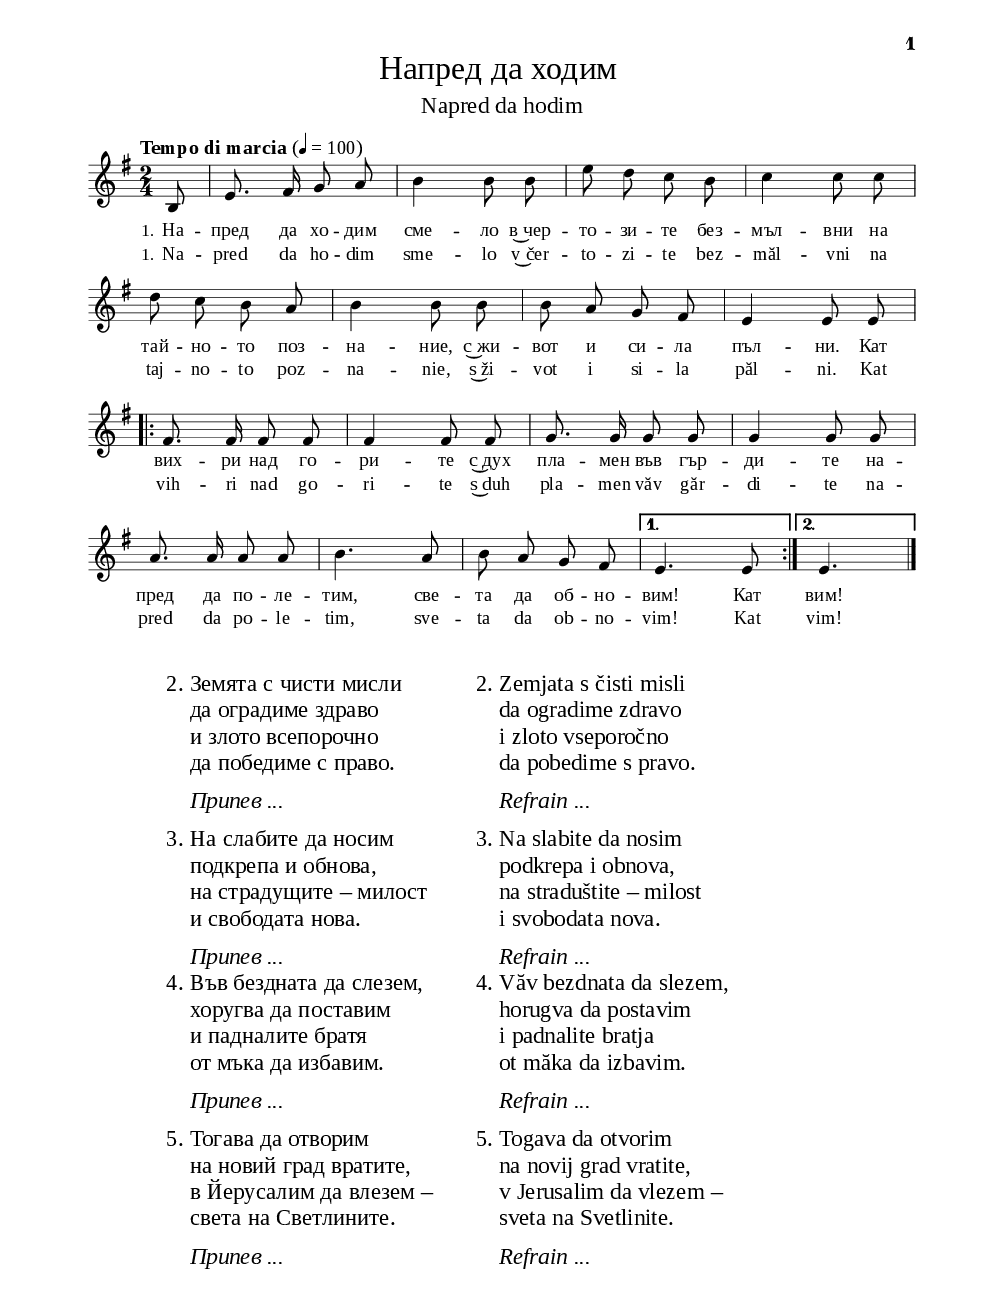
\version "2.24.4"

% include paper part and global functions
\include "include/globals.ily"

\bookpart {
  \label #'ref036
  \tocItem \markup "Напред да ходим – Napred da hodim"
  \include "include/bookpart-paper.ily"
  \score {
    \include "include/score-layout.ily"

    \new Voice \absolute {
      \clef treble
      \key e \minor
      \time 2/4
      \tempoFunc "Tempo di marcia" 4 "100"
      \autoBeamOff
      \partial 8


      b8 | e'8. fis'16 g'8 a' | b'4 b'8 b' | e''8 d'' c'' b' | c''4 c''8 c'' \break |
      d''8 c'' b' a' | b'4 b'8 b' | b'8 a' g' fis' | e'4 e'8 e' \break |
      \repeat volta 2 {
        fis'8. fis'16 fis'8 fis' |
        fis'4 fis'8 fis' |
        g'8. g'16 g'8 g' |
        g'4 g'8 g' | \break

        a'8.  a'16 a'8 a' |
        b'4. a'8 |
        b'8 a' g'  fis'8 |
      } \alternative {
        {  e'4. e'8 |}
        {e'4. \bar "|." \break }
      }
    }

    \addlyrics {
     \set stanza = "1." На -- пред
      да хо -- дим сме -- ло в~чер -- то -- зи -- те
      без -- мъл -- вни на тай -- но -- то поз -- на --
      ние, с~жи -- вот и си -- ла пъл -- ни. Кат вих
      -- ри над го -- ри -- те с~дух пла -- мен във
      гър -- ди -- те на -- пред да по -- ле -- тим,
      све -- та да об -- но -- вим! Кат вим!}
      \addlyrics {
        \set stanza = "1." Na -- pred
        da ho -- dim sme -- lo v~čer -- to -- zi -- te
        bez -- măl -- vni na taj -- no -- to poz -- na --
        nie, s~ži -- vot i si -- la păl -- ni. Kat vih
        -- ri nad go -- ri -- te s~duh pla -- men văv
        găr -- di -- te na -- pred da po -- le -- tim,
        sve -- ta da ob -- no -- vim! Kat vim!}

        \header {
          title = \titleFunc "Напред да ходим " "Napred da hodim"
        }

        \midi{}

      } % score

      \markup \empty-two

      \markup \abs-fontsize #11 {
        \hspace #10
        \override #`(baseline-skip . ,bgCoupletBaselineSkip)
        \column {
          \line {  2. Земята с чисти мисли}
          \line {   "   "да оградиме здраво}

          \line {   "   "и злото всепорочно}

          \line {   "   "да победиме с право.}
          \vspace #0.5

          \line { "   " \italic {Припев ... }}
          \vspace #0.5


          \line {   3. На слабите да носим}

          \line {   "   "подкрепа и обнова,}

          \line {   "   "на страдущите – милост}

          \line {   "   "и свободата нова.}

          \vspace #0.5
          \line { "   " \italic {Припев ...}}

          \line {  4. Във бездната да слезем,}

          \line {   "   "хоругва да поставим}

          \line {   "   "и падналите братя}

          \line {   "   "от мъка да избавим.}

          \vspace #0.5
          \line { "   " \italic {Припев ...}}
          \vspace #0.5

          \line {   5. Тогава да отворим}

          \line {   "   "на новий град вратите,}

          \line {   "   "в Йерусалим да влезем –}

          \line {   "   "света на Светлините.}
          \vspace #0.5

          \line { "   " \italic  {Припев ...}}



        }

        \hspace #5
        \override #`(baseline-skip . ,bgCoupletBaselineSkip)
        \column {
          \line {  2. Zemjata s čisti misli}
          \line {   "   "da ogradime zdravo}

          \line {   "   "i zloto vseporočno}

          \line {   "   "da pobedime s pravo.}
          \vspace #0.5

          \line { "   " \italic {Refrain ... }}
          \vspace #0.5


          \line {   3. Na slabite da nosim}

          \line {   "   "podkrepa i obnova,}

          \line {   "   "na straduštite – milost}

          \line {   "   "i svobodata nova.}

          \vspace #0.5
          \line { "   " \italic {Refrain ...}}

          \line {  4. Văv bezdnata da slezem,}

          \line {   "   "horugva da postavim}

          \line {   "   "i padnalite bratja}

          \line {   "   "ot măka da izbavim.}

          \vspace #0.5
          \line { "   " \italic {Refrain ...}}
          \vspace #0.5

          \line {   5. Togava da otvorim}

          \line {   "   "na novij grad vratite,}

          \line {   "   "v Jerusalim da vlezem –}

          \line {   "   "sveta na Svetlinite.}
          \vspace #0.5

          \line { "   " \italic  {Refrain ...}}


        } %column
      } % markup


      \pageBreak

      % include foreign translation(s) of the song
       \version "2.24.4"

\markup \fill-line { \fontsize #deTitleFontSize "Lasst uns kühn vorwärtsgehen" }
\markup \null
\markup \null
\markup \abs-fontsize #11 {
   \fill-line {
  \override #`(baseline-skip . ,deCoupletBaselineSkip)

  \column {

    \line { 1. Vorwärts, lasst uns kühn vorangehen}
    \line { "   "in die stillen Paläste des geheimen Wissens,}
    \line { "   "erfüllt von Leben und Kraft.}
    \vspace #0.5

    \line { "   " \italic { Refrain ...}  }
     \vspace #0.5

    \line { "   "Wie ein Sturmwind über den Wäldern,}

    \line { "   "mit feurigem Atem in der Brust, }

    \line { "   "vorwärts, schwingen wir uns auf, }

    \line { "   "erneuern wir die Welt!}
     \vspace #0.5

    \line { 2. Lasst uns die Erde }

    \line { "   "mit reinen Gedanken fest umzäunen }

    \line { "   "und das lasterhafte Böse}

    \line { "   "mit Recht besiegen.}
      \vspace #0.5

    \line { "   " \italic { Refrain ...}  }
  \vspace #0.5
    \line {3. Lasst uns den Schwachen}

    \line { "   "Stärkung und Erneuerung bringen,}

    \line { "   "den Leidenden Erbarmen}

    \line { "   "und die neue Freiheit.}
     \vspace #0.5

    \line { "   " \italic { Refrain ...}  }
       \vspace #0.5

    \line { 4. Lasst uns in den Abgrund steigen,}

    \line { "   "das Banner aufpflanzen}

    \line { "   "und die gefallenen Brüder}

    \line { "   "von der Qual erlösen.}
      \vspace #0.5

    \line { "   " \italic { Refrain ...}  }
      \vspace #0.5

    \line { 5. Dann lasst uns die Tore}

    \line { "   "der neuen Stadt öffnen,}

    \line { "   "lasst uns eintreten in Jerusalem  –}

    \line { "   "die Welt der Lichter.}

      \vspace #0.5
    \line { "   " \italic { Refrain ... }}
  }
   }
}


    } % bookpart
